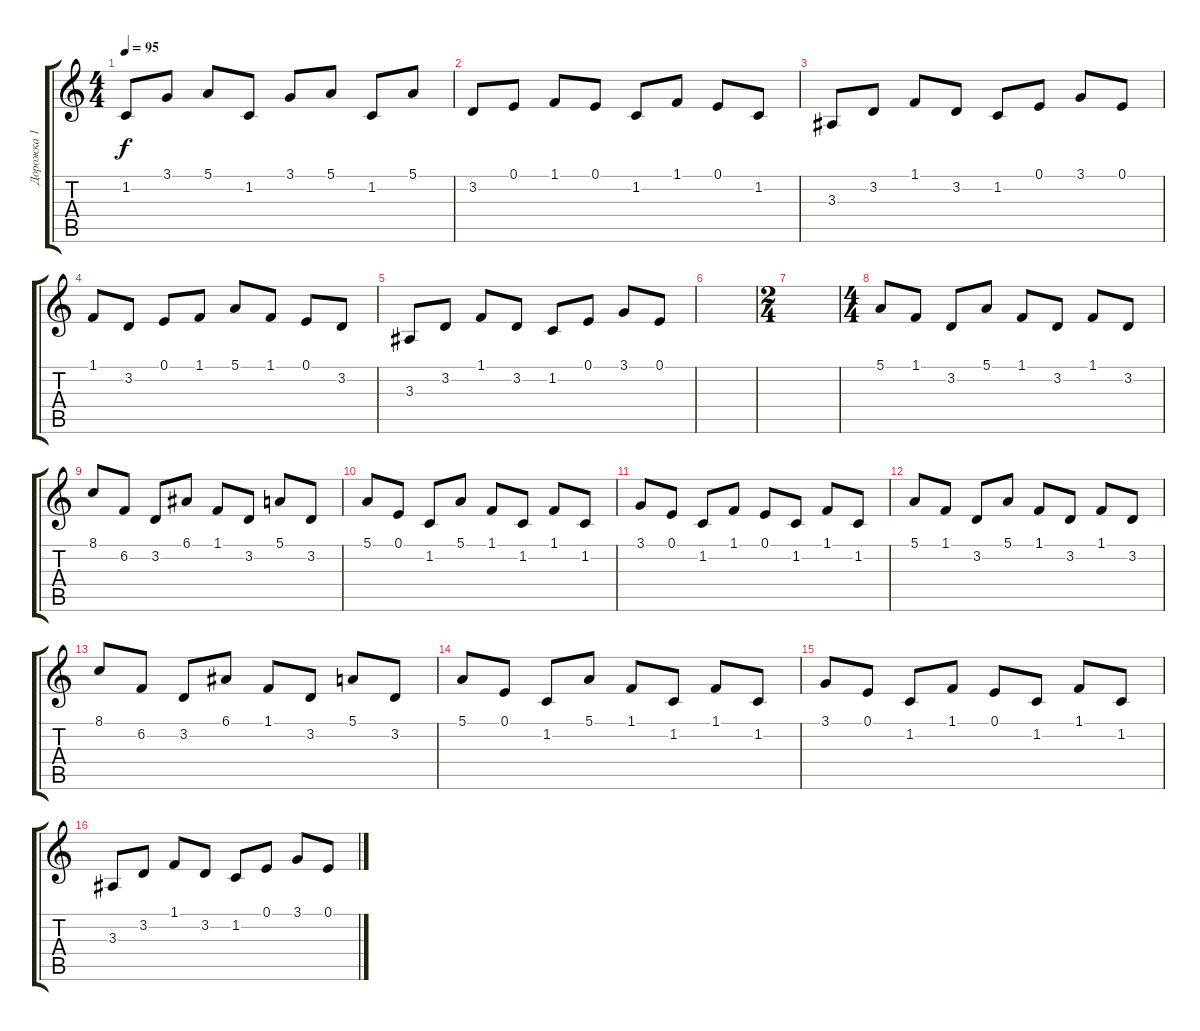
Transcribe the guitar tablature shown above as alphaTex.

\track ("Дорожка 1" "Дорожка 1") {instrument brightacousticpiano}
\staff {score tabs}
\tuning (E4 B3 G3 D3 A2 E2) {hide}
\ts (4 4)
\tempo 95
\clef g2
\ks c
1.2.8{dy f} 3.1.8 5.1.8 1.2.8 3.1.8 5.1.8 1.2.8 5.1.8 |
3.2.8 0.1.8 1.1.8 0.1.8 1.2.8 1.1.8 0.1.8 1.2.8 |
3.3.8 3.2.8 1.1.8 3.2.8 1.2.8 0.1.8 3.1.8 0.1.8 |
1.1.8 3.2.8 0.1.8 1.1.8 5.1.8 1.1.8 0.1.8 3.2.8 |
3.3.8 3.2.8 1.1.8 3.2.8 1.2.8 0.1.8 3.1.8 0.1.8 |
|
\ts (2 4)
|
\ts (4 4)
5.1.8 1.1.8 3.2.8 5.1.8 1.1.8 3.2.8 1.1.8 3.2.8 |
8.1.8 6.2.8 3.2.8 6.1.8 1.1.8 3.2.8 5.1.8 3.2.8 |
5.1.8 0.1.8 1.2.8 5.1.8 1.1.8 1.2.8 1.1.8 1.2.8 |
3.1.8 0.1.8 1.2.8 1.1.8 0.1.8 1.2.8 1.1.8 1.2.8 |
5.1.8 1.1.8 3.2.8 5.1.8 1.1.8 3.2.8 1.1.8 3.2.8 |
8.1.8 6.2.8 3.2.8 6.1.8 1.1.8 3.2.8 5.1.8 3.2.8 |
5.1.8 0.1.8 1.2.8 5.1.8 1.1.8 1.2.8 1.1.8 1.2.8 |
3.1.8 0.1.8 1.2.8 1.1.8 0.1.8 1.2.8 1.1.8 1.2.8 |
3.3.8 3.2.8 1.1.8 3.2.8 1.2.8 0.1.8 3.1.8 0.1.8
